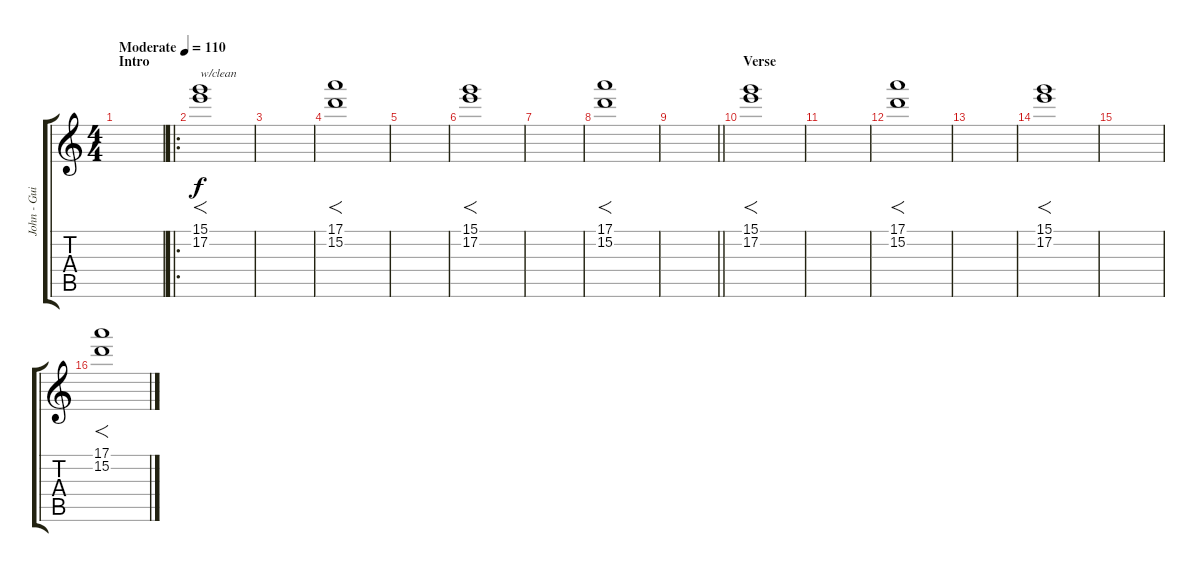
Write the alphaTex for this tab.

\track ("John - Guitar 1" "John - Gui") {instrument electricguitarclean}
\staff {score tabs}
\tuning (E4 B3 G3 D3 A2 E2) {hide}
\ts (4 4)
\section ("" "Intro")
\tempo (110 "Moderate")
\clef g2
\ks c
|
\ro
(15.1 17.2).1{f txt "w/clean"} |
|
(17.1 15.2).1{f} |
|
(15.1 17.2).1{f} |
|
(17.1 15.2).1{f} |
\barLineRight lightlight
|
\section ("" "Verse")
(15.1 17.2).1{f} |
|
(17.1 15.2).1{f} |
|
(15.1 17.2).1{f} |
|
(17.1 15.2).1{f}
